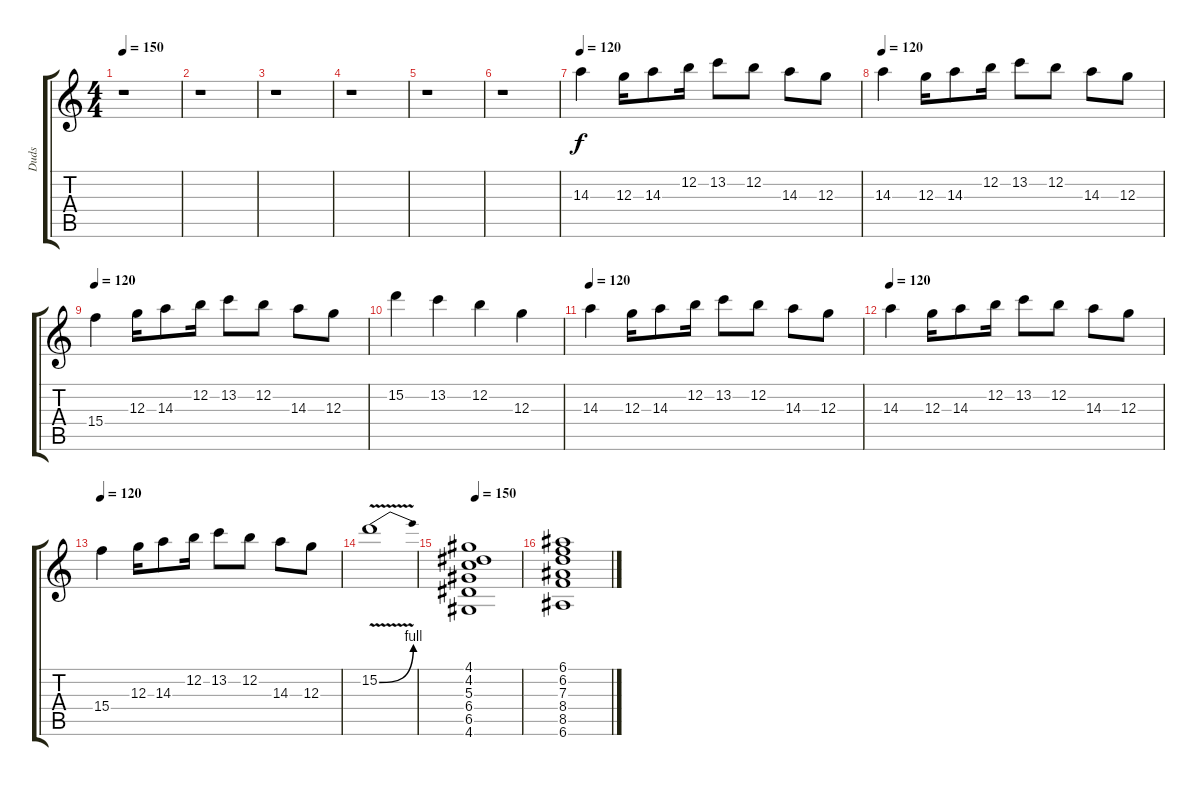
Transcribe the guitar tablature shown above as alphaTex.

\track ("Duds" "Duds") {instrument overdrivenguitar}
\staff {score tabs}
\tuning (E4 B3 G3 D3 A2 E2) {hide}
\ts (4 4)
\tempo 150
\clef g2
\ks c
r.1{dy f} |
r.1 |
r.1 |
r.1 |
r.1 |
r.1 |
\tempo 120
14.3.4{volume 13} 12.3.16 14.3.8 12.2.16 13.2.8 12.2.8 14.3.8 12.3.8 |
\tempo 120
14.3.4 12.3.16 14.3.8 12.2.16 13.2.8 12.2.8 14.3.8 12.3.8 |
\tempo 120
15.4.4 12.3.16 14.3.8 12.2.16 13.2.8 12.2.8 14.3.8 12.3.8 |
15.2.4 13.2.4 12.2.4 12.3.4 |
\tempo 120
14.3.4 12.3.16 14.3.8 12.2.16 13.2.8 12.2.8 14.3.8 12.3.8 |
\tempo 120
14.3.4 12.3.16 14.3.8 12.2.16 13.2.8 12.2.8 14.3.8 12.3.8 |
\tempo 120
15.4.4 12.3.16 14.3.8 12.2.16 13.2.8 12.2.8 14.3.8 12.3.8 |
15.2{be (bend 0 0 60 4) v}.1 |
\tempo 150
(4.1 4.2 5.3 6.4 6.5 4.6).1 |
(6.1 6.2 7.3 8.4 8.5 6.6).1
